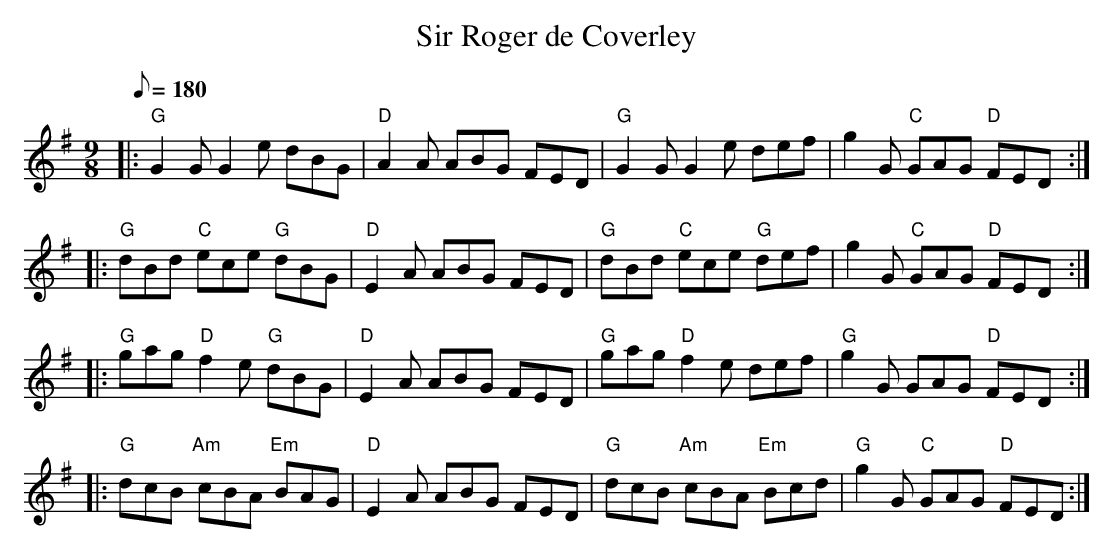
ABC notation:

X:1
T:Sir Roger de Coverley
M:9/8
Q:180
K:G
|: "G" G2G G2e dBG | "D" A2A ABG FED | "G" G2G G2e def | g2G "C" GAG "D" FED :|
|: "G" dBd "C" ece "G" dBG | "D" E2A ABG FED | "G" dBd "C" ece "G" def |\
  g2G "C" GAG "D" FED :|
|: "G" gag "D" f2e "G" dBG | "D" E2A ABG FED | "G" gag "D" f2e def |\
  "G" g2G GAG "D" FED :|
|: "G" dcB "Am" cBA "Em" BAG | "D" E2A ABG FED | "G" dcB "Am" cBA "Em " Bcd |\
  "G" g2G "C" GAG "D" FED :|
